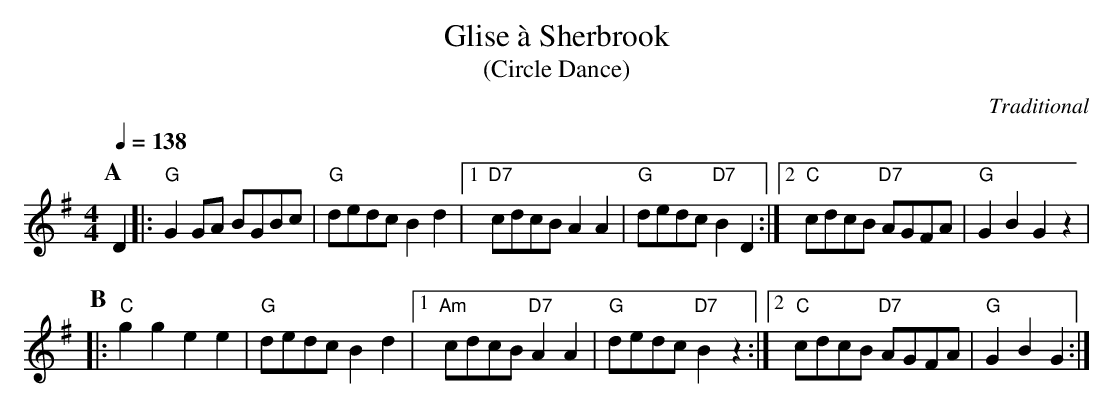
X:1
T:Glise \`a Sherbrook
T:(Circle Dance)
M:4/4
L:1/4
C:Traditional
Q:1/4=138
K:G
P:A
D |: "G"G G/2A/2 B/2G/2B/2c/2 |"G"d/2e/2d/2c/2 B d |1\
"D7"c/2d/2c/2B/2 A A | "G"d/2e/2d/2c/2 "D7"B D :|2\
"C"c/2d/2c/2B/2 "D7"A/2G/2F/2A/2|"G"GB G z |
P:B
|: "C"g g e e |"G"d/2e/2d/2c/2 B d |1"Am"c/2d/2c/2B/2 "D7"A A |\
"G"d/2e/2d/2c/2 "D7"B z :|2 "C"c/2d/2c/2B/2 "D7"A/2G/2F/2A/2|"G"GB G:|
